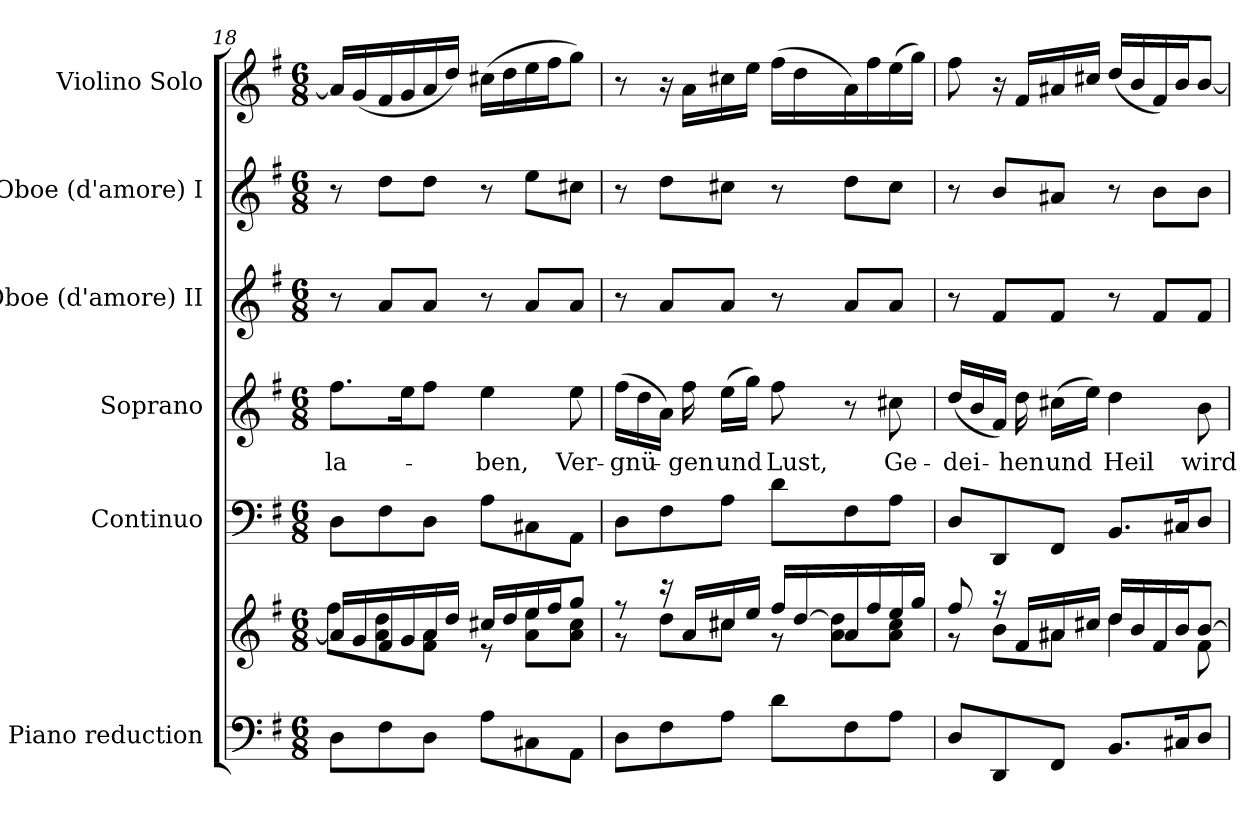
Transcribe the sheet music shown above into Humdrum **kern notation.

**kern	**kern	**kern	**kern	**text	**kern	**kern	**kern
*part6	*part6	*part5	*part4	*part4	*part3	*part2	*part1
*staff7	*staff6	*staff5	*staff4	*staff4	*staff3	*staff2	*staff1
*I"Piano reduction	*	*I"Continuo	*I"Soprano	*	*I"Oboe (d'amore) II	*I"Oboe (d'amore) I	*I"Violino Solo
*I'Pno	*	*	*	*	*I'Ob	*I'Ob	*I'Vln
*clefF4	*clefG2	*clefF4	*clefG2	*	*clefG2	*clefG2	*clefG2
*k[f#]	*k[f#]	*k[f#]	*k[f#]	*	*k[f#]	*k[f#]	*k[f#]
*M6/8	*M6/8	*M6/8	*M6/8	*	*M6/8	*M6/8	*M6/8
=18	=18	=18	=18	=18	=18	=18	=18
*	*^	*	*	*	*	*	*
!	!	!	!	!	!LO:LY:b	!	!	!
8D\L	16a/LL]	8ff#\L	8D\L	8.ff#\L	la-	8r	8r	16a/LL]
.	16g/	.	.	.	.	.	.	(16g/
8F#\	16f#/	8a\ 8dd\	8F#\	.	.	8a/L	8dd\L	16f#/
.	16g/	.	.	16ee\K	.	.	.	16g/
8D\J	16a/	8f#\ 8a\J	8D\J	8ff#\J	.	8a/J	8dd\J	16a/
.	16dd/JJ	.	.	.	.	.	.	16dd/JJ)
!	!	!	!	!	!LO:LY:b	!	!	!
8A\L	16cc#X/LL	8r	8A\L	4ee\	-ben,	8r	8r	(16cc#X\LL
.	16dd/	.	.	.	.	.	.	16dd\
8C#X\	16ee/	8a\ 8ee\L	8C#X\	.	.	8a/L	8ee\L	16ee\
.	16ff#/J	.	.	.	.	.	.	16ff#\J
!	!	!	!	!	!LO:LY:b	!	!	!
8AA\J	8gg/J	8a\ 8cc#\J	8AA\J	8ee\	Ver-	8a/J	8cc#X\J	8gg\J)
=19	=19	=19	=19	=19	=19	=19	=19	=19
!	!	!	!	!	!LO:LY:b	!	!	!
8D\L	8r	8r	8D\L	(16ff#\LL	-gnü-	8r	8r	8r
.	.	.	.	16dd\	.	.	.	.
8F#\	16r	8dd\L	8F#\	16a\JJ)	.	8a/L	8dd\L	16r
!	!	!	!	!	!LO:LY:b	!	!	!
.	16a/LL	.	.	16ff#\	-gen	.	.	16a\LL
!	!	!	!	!	!LO:LY:b	!	!	!
8A\J	16cc#X/	8cc#\J	8A\J	(16ee\LL	und	8a/J	8cc#X\J	16cc#X\
.	16ee/JJ	.	.	16gg\JJ)	.	.	.	16ee\JJ
!	!	!	!	!	!LO:LY:b	!	!	!
8d\L	16ff#/LL	8r	8d\L	8ff#\	Lust,	8r	8r	(16ff#\LL
.	[<16dd/	.	.	.	.	.	.	16dd\
8F#\	16a/	8a\ 8dd\]L	8F#\	8r	.	8a/L	8dd\L	16a\)
.	16ff#/	.	.	.	.	.	.	16ff#\
!	!	!	!	!	!LO:LY:b	!	!	!
8A\J	16ee/	8a\ 8cc#\J	8A\J	8cc#X\	Ge-	8a/J	8cc#\J	(16ee\
.	16gg/JJ	.	.	.	.	.	.	16gg\JJ)
=20	=20	=20	=20	=20	=20	=20	=20	=20
!	!	!	!	!	!LO:LY:b	!	!	!
8D/L	8ff#/	8r	8D/L	(16dd/LL	-dei-	8r	8r	8ff#\
.	.	.	.	16b/	.	.	.	.
8DD/	16r	8b\L	8DD/	16f#/JJ)	.	8f#/L	8b/L	16r
!	!	!	!	!	!LO:LY:b	!	!	!
.	16f#/LL	.	.	16dd\	-hen	.	.	16f#/LL
!	!	!	!	!	!LO:LY:b	!	!	!
8FF#/J	16a#X/	8a#\J	8FF#/J	(16cc#X\LL	und	8f#/J	8a#X/J	16a#X/
.	16cc#X/JJ	.	.	16ee\JJ)	.	.	.	16cc#X/JJ
!	!	!	!	!	!LO:LY:b	!	!	!
8.BB/L	16dd/LL	4dd\	8.BB/L	4dd\	Heil	8r	8r	(16dd/LL
.	16b/	.	.	.	.	.	.	16b/
.	16f#/	.	.	.	.	8f#/L	8b\L	16f#/)
16C#X/K	16b/J	.	16C#X/K	.	.	.	.	16b/J
!	!	!	!	!	!LO:LY:b	!	!	!
8D/J	[8b/J	8f#\	8D/J	8b\	wird	8f#/J	8b\J	[8b/J
*	*v	*v	*	*	*	*	*	*
=	=	=	=	=	=	=	=
*-	*-	*-	*-	*-	*-	*-	*-
